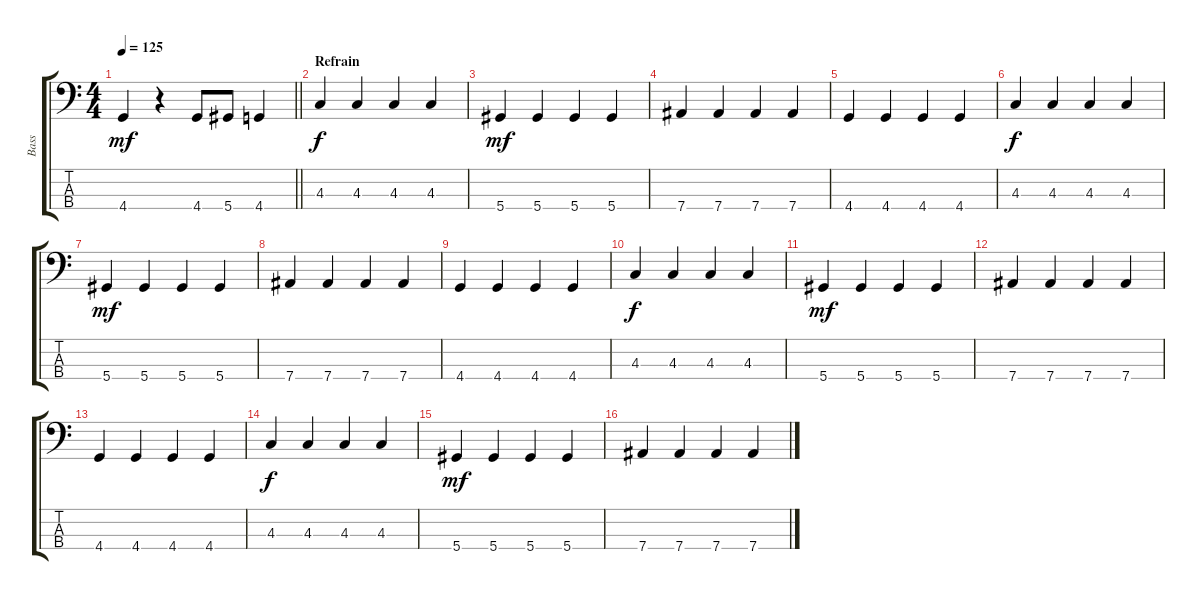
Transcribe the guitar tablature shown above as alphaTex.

\track ("Bass" "Bass") {instrument electricbasspick}
\staff {score tabs}
\tuning (Gb2 Db2 Ab1 Eb1) {hide}
\ts (4 4)
\tempo 125
\clef f4
\barLineRight lightlight
\ks c
4.4.4{dy mf} r.4 4.4.8 5.4.8 4.4.4 |
\section ("" "Refrain")
4.3.4{dy f} 4.3.4 4.3.4 4.3.4 |
5.4.4{dy mf} 5.4.4 5.4.4 5.4.4 |
7.4.4 7.4.4 7.4.4 7.4.4 |
4.4.4 4.4.4 4.4.4 4.4.4 |
4.3.4{dy f} 4.3.4 4.3.4 4.3.4 |
5.4.4{dy mf} 5.4.4 5.4.4 5.4.4 |
7.4.4 7.4.4 7.4.4 7.4.4 |
4.4.4 4.4.4 4.4.4 4.4.4 |
4.3.4{dy f} 4.3.4 4.3.4 4.3.4 |
5.4.4{dy mf} 5.4.4 5.4.4 5.4.4 |
7.4.4 7.4.4 7.4.4 7.4.4 |
4.4.4 4.4.4 4.4.4 4.4.4 |
4.3.4{dy f} 4.3.4 4.3.4 4.3.4 |
5.4.4{dy mf} 5.4.4 5.4.4 5.4.4 |
7.4.4 7.4.4 7.4.4 7.4.4
